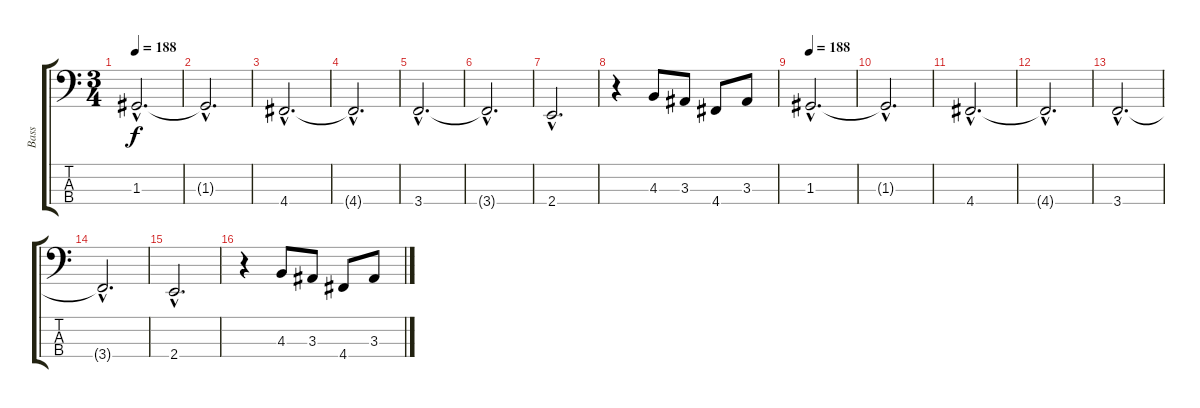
\track ("Bass" "Bass") {instrument electricbassfinger}
\staff {score tabs}
\tuning (F2 C2 G1 D1) {hide}
\ts (3 4)
\tempo 188
\clef f4
\ks c
1.3{hac}.2{d dy f} |
1.3{hac t}.2{d} |
4.4{hac}.2{d} |
4.4{hac t}.2{d} |
3.4{hac}.2{d} |
3.4{hac t}.2{d} |
2.4{hac}.2{d} |
r.4 4.3.8 3.3.8 4.4.8 3.3.8 |
\tempo 188
1.3{hac}.2{d} |
1.3{hac t}.2{d} |
4.4{hac}.2{d} |
4.4{hac t}.2{d} |
3.4{hac}.2{d} |
3.4{hac t}.2{d} |
2.4{hac}.2{d} |
r.4 4.3.8 3.3.8 4.4.8 3.3.8
